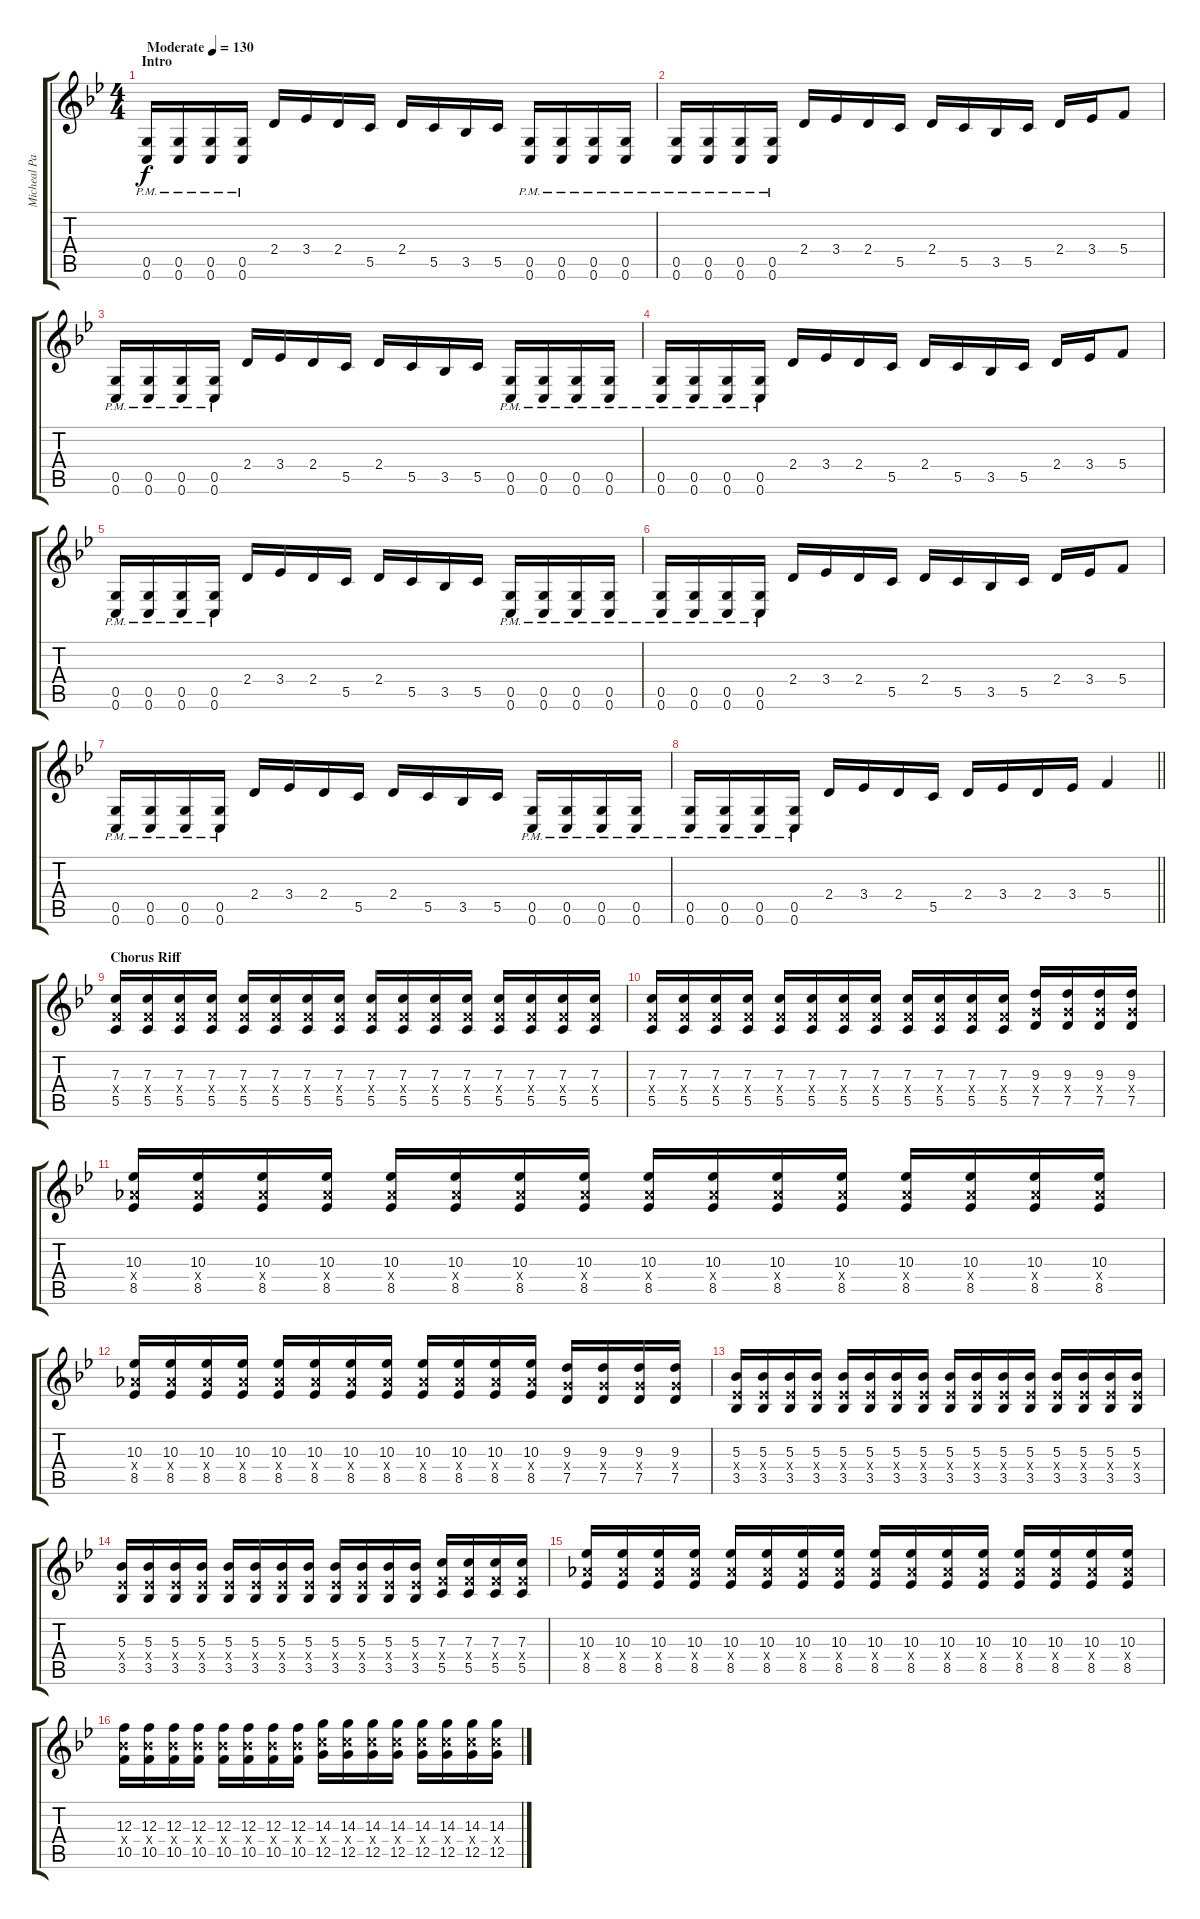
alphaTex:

\track ("Micheal Paget" "Micheal Pa") {instrument distortionguitar}
\staff {score tabs}
\tuning (D4 A3 F3 C3 G2 C2) {hide}
\ts (4 4)
\section ("" "Intro")
\tempo (130 "Moderate")
\clef g2
\ks bb
(0.5{pm} 0.6{pm}).16{dy f instrument distortionguitar} (0.5{pm} 0.6{pm}).16 (0.5{pm} 0.6{pm}).16 (0.5{pm} 0.6{pm}).16 2.4.16 3.4.16 2.4.16 5.5.16 2.4.16 5.5.16 3.5.16 5.5.16 (0.5{pm} 0.6{pm}).16 (0.5{pm} 0.6{pm}).16 (0.5{pm} 0.6{pm}).16 (0.5{pm} 0.6{pm}).16 |
(0.5{pm} 0.6{pm}).16 (0.5{pm} 0.6{pm}).16 (0.5{pm} 0.6{pm}).16 (0.5{pm} 0.6{pm}).16 2.4.16 3.4.16 2.4.16 5.5.16 2.4.16 5.5.16 3.5.16 5.5.16 2.4.16 3.4.16 5.4.8 |
(0.5{pm} 0.6{pm}).16 (0.5{pm} 0.6{pm}).16 (0.5{pm} 0.6{pm}).16 (0.5{pm} 0.6{pm}).16 2.4.16 3.4.16 2.4.16 5.5.16 2.4.16 5.5.16 3.5.16 5.5.16 (0.5{pm} 0.6{pm}).16 (0.5{pm} 0.6{pm}).16 (0.5{pm} 0.6{pm}).16 (0.5{pm} 0.6{pm}).16 |
(0.5{pm} 0.6{pm}).16 (0.5{pm} 0.6{pm}).16 (0.5{pm} 0.6{pm}).16 (0.5{pm} 0.6{pm}).16 2.4.16 3.4.16 2.4.16 5.5.16 2.4.16 5.5.16 3.5.16 5.5.16 2.4.16 3.4.16 5.4.8 |
(0.5{pm} 0.6{pm}).16 (0.5{pm} 0.6{pm}).16 (0.5{pm} 0.6{pm}).16 (0.5{pm} 0.6{pm}).16 2.4.16 3.4.16 2.4.16 5.5.16 2.4.16 5.5.16 3.5.16 5.5.16 (0.5{pm} 0.6{pm}).16 (0.5{pm} 0.6{pm}).16 (0.5{pm} 0.6{pm}).16 (0.5{pm} 0.6{pm}).16 |
(0.5{pm} 0.6{pm}).16 (0.5{pm} 0.6{pm}).16 (0.5{pm} 0.6{pm}).16 (0.5{pm} 0.6{pm}).16 2.4.16 3.4.16 2.4.16 5.5.16 2.4.16 5.5.16 3.5.16 5.5.16 2.4.16 3.4.16 5.4.8 |
(0.5{pm} 0.6{pm}).16 (0.5{pm} 0.6{pm}).16 (0.5{pm} 0.6{pm}).16 (0.5{pm} 0.6{pm}).16 2.4.16 3.4.16 2.4.16 5.5.16 2.4.16 5.5.16 3.5.16 5.5.16 (0.5{pm} 0.6{pm}).16 (0.5{pm} 0.6{pm}).16 (0.5{pm} 0.6{pm}).16 (0.5{pm} 0.6{pm}).16 |
\barLineRight lightlight
(0.5{pm} 0.6{pm}).16 (0.5{pm} 0.6{pm}).16 (0.5{pm} 0.6{pm}).16 (0.5{pm} 0.6{pm}).16 2.4.16 3.4.16 2.4.16 5.5.16 2.4.16 3.4.16 2.4.16 3.4.16 5.4.4 |
\section ("" "Chorus Riff")
(7.3 5.4{x} 5.5).16 (7.3 5.4{x} 5.5).16 (7.3 5.4{x} 5.5).16 (7.3 5.4{x} 5.5).16 (7.3 5.4{x} 5.5).16 (7.3 5.4{x} 5.5).16 (7.3 5.4{x} 5.5).16 (7.3 5.4{x} 5.5).16 (7.3 5.4{x} 5.5).16 (7.3 5.4{x} 5.5).16 (7.3 5.4{x} 5.5).16 (7.3 5.4{x} 5.5).16 (7.3 5.4{x} 5.5).16 (7.3 5.4{x} 5.5).16 (7.3 5.4{x} 5.5).16 (7.3 5.4{x} 5.5).16 |
(7.3 5.4{x} 5.5).16 (7.3 5.4{x} 5.5).16 (7.3 5.4{x} 5.5).16 (7.3 5.4{x} 5.5).16 (7.3 5.4{x} 5.5).16 (7.3 5.4{x} 5.5).16 (7.3 5.4{x} 5.5).16 (7.3 5.4{x} 5.5).16 (7.3 5.4{x} 5.5).16 (7.3 5.4{x} 5.5).16 (7.3 5.4{x} 5.5).16 (7.3 5.4{x} 5.5).16 (9.3 7.4{x} 7.5).16 (9.3 7.4{x} 7.5).16 (9.3 7.4{x} 7.5).16 (9.3 7.4{x} 7.5).16 |
(10.3 8.4{x} 8.5).16 (10.3 8.4{x} 8.5).16 (10.3 8.4{x} 8.5).16 (10.3 8.4{x} 8.5).16 (10.3 8.4{x} 8.5).16 (10.3 8.4{x} 8.5).16 (10.3 8.4{x} 8.5).16 (10.3 8.4{x} 8.5).16 (10.3 8.4{x} 8.5).16 (10.3 8.4{x} 8.5).16 (10.3 8.4{x} 8.5).16 (10.3 8.4{x} 8.5).16 (10.3 8.4{x} 8.5).16 (10.3 8.4{x} 8.5).16 (10.3 8.4{x} 8.5).16 (10.3 8.4{x} 8.5).16 |
(10.3 8.4{x} 8.5).16 (10.3 8.4{x} 8.5).16 (10.3 8.4{x} 8.5).16 (10.3 8.4{x} 8.5).16 (10.3 8.4{x} 8.5).16 (10.3 8.4{x} 8.5).16 (10.3 8.4{x} 8.5).16 (10.3 8.4{x} 8.5).16 (10.3 8.4{x} 8.5).16 (10.3 8.4{x} 8.5).16 (10.3 8.4{x} 8.5).16 (10.3 8.4{x} 8.5).16 (9.3 7.4{x} 7.5).16 (9.3 7.4{x} 7.5).16 (9.3 7.4{x} 7.5).16 (9.3 7.4{x} 7.5).16 |
(5.3 3.4{x} 3.5).16 (5.3 3.4{x} 3.5).16 (5.3 3.4{x} 3.5).16 (5.3 3.4{x} 3.5).16 (5.3 3.4{x} 3.5).16 (5.3 3.4{x} 3.5).16 (5.3 3.4{x} 3.5).16 (5.3 3.4{x} 3.5).16 (5.3 3.4{x} 3.5).16 (5.3 3.4{x} 3.5).16 (5.3 3.4{x} 3.5).16 (5.3 3.4{x} 3.5).16 (5.3 3.4{x} 3.5).16 (5.3 3.4{x} 3.5).16 (5.3 3.4{x} 3.5).16 (5.3 3.4{x} 3.5).16 |
(5.3 3.4{x} 3.5).16 (5.3 3.4{x} 3.5).16 (5.3 3.4{x} 3.5).16 (5.3 3.4{x} 3.5).16 (5.3 3.4{x} 3.5).16 (5.3 3.4{x} 3.5).16 (5.3 3.4{x} 3.5).16 (5.3 3.4{x} 3.5).16 (5.3 3.4{x} 3.5).16 (5.3 3.4{x} 3.5).16 (5.3 3.4{x} 3.5).16 (5.3 3.4{x} 3.5).16 (7.3 5.4{x} 5.5).16 (7.3 5.4{x} 5.5).16 (7.3 5.4{x} 5.5).16 (7.3 5.4{x} 5.5).16 |
(10.3 8.4{x} 8.5).16 (10.3 8.4{x} 8.5).16 (10.3 8.4{x} 8.5).16 (10.3 8.4{x} 8.5).16 (10.3 8.4{x} 8.5).16 (10.3 8.4{x} 8.5).16 (10.3 8.4{x} 8.5).16 (10.3 8.4{x} 8.5).16 (10.3 8.4{x} 8.5).16 (10.3 8.4{x} 8.5).16 (10.3 8.4{x} 8.5).16 (10.3 8.4{x} 8.5).16 (10.3 8.4{x} 8.5).16 (10.3 8.4{x} 8.5).16 (10.3 8.4{x} 8.5).16 (10.3 8.4{x} 8.5).16 |
(12.3 10.4{x} 10.5).16 (12.3 10.4{x} 10.5).16 (12.3 10.4{x} 10.5).16 (12.3 10.4{x} 10.5).16 (12.3 10.4{x} 10.5).16 (12.3 10.4{x} 10.5).16 (12.3 10.4{x} 10.5).16 (12.3 10.4{x} 10.5).16 (14.3 12.4{x} 12.5).16 (14.3 12.4{x} 12.5).16 (14.3 12.4{x} 12.5).16 (14.3 12.4{x} 12.5).16 (14.3 12.4{x} 12.5).16 (14.3 12.4{x} 12.5).16 (14.3 12.4{x} 12.5).16 (14.3 12.4{x} 12.5).16
